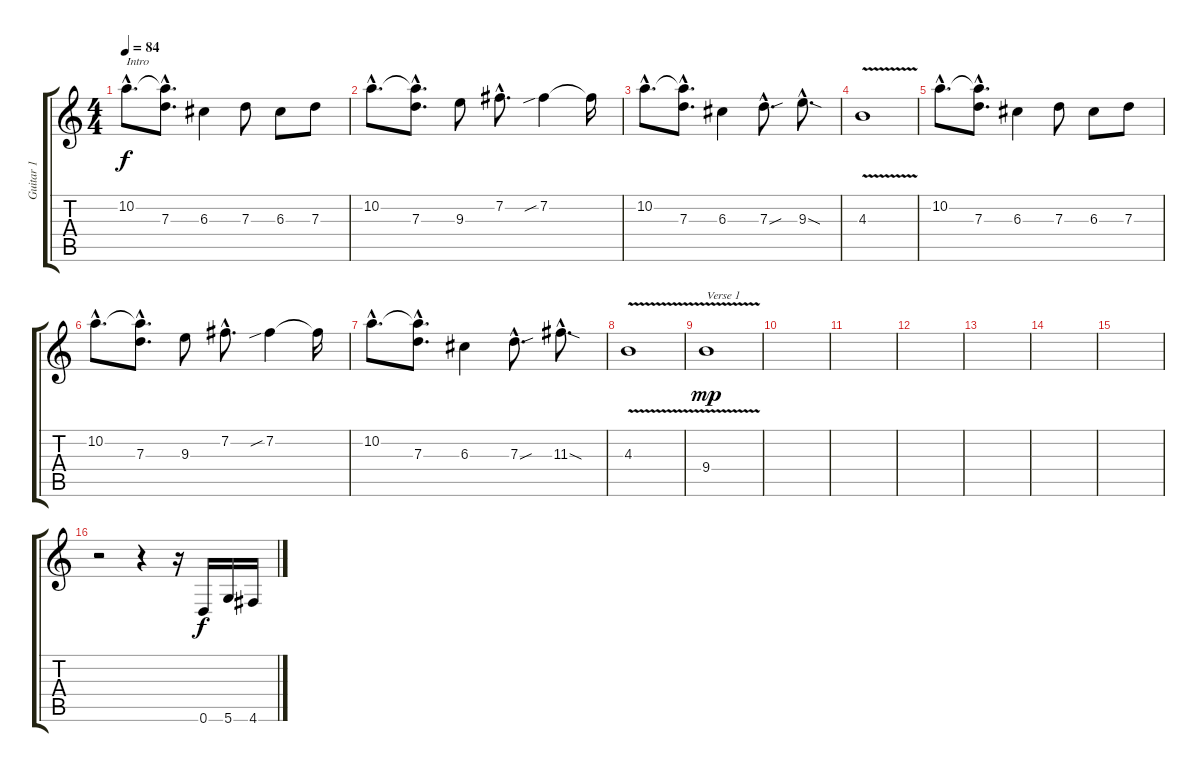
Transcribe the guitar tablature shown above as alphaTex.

\track ("Guitar 1" "Guitar 1") {instrument distortionguitar}
\staff {score tabs}
\tuning (E4 B3 G3 D3 A2 D2) {hide}
\ts (4 4)
\tempo 84
\clef g2
\ks c
10.2{hac}.8{d txt "Intro" dy f instrument distortionguitar} (10.2{hac t} 7.3{hac}).8{d} 6.3.4 7.3.8 6.3.8 7.3.8 |
10.2{hac}.8{d} (10.2{hac t} 7.3{hac}).8{d} 9.3.8 7.2{hac}.8{d} 7.2{sib}.4 7.2{t}.16 |
10.2{hac}.8{d} (10.2{hac t} 7.3{hac}).8{d} 6.3.4 7.3{sou hac}.8{d} 9.3{sod hac}.8{d} |
4.3{v}.1 |
10.2{hac}.8{d} (10.2{hac t} 7.3{hac}).8{d} 6.3.4 7.3.8 6.3.8 7.3.8 |
10.2{hac}.8{d} (10.2{hac t} 7.3{hac}).8{d} 9.3.8 7.2{hac}.8{d} 7.2{sib}.4 7.2{t}.16 |
10.2{hac}.8{d} (10.2{hac t} 7.3{hac}).8{d} 6.3.4 7.3{sou hac}.8{d} 11.3{sod hac}.8{d} |
4.3{v}.1 |
9.4{v}.1{txt "Verse 1" dy mp} |
|
|
|
|
|
|
r.2 r.4 r.16 0.6.16{dy f} 5.6.16 4.6.16
